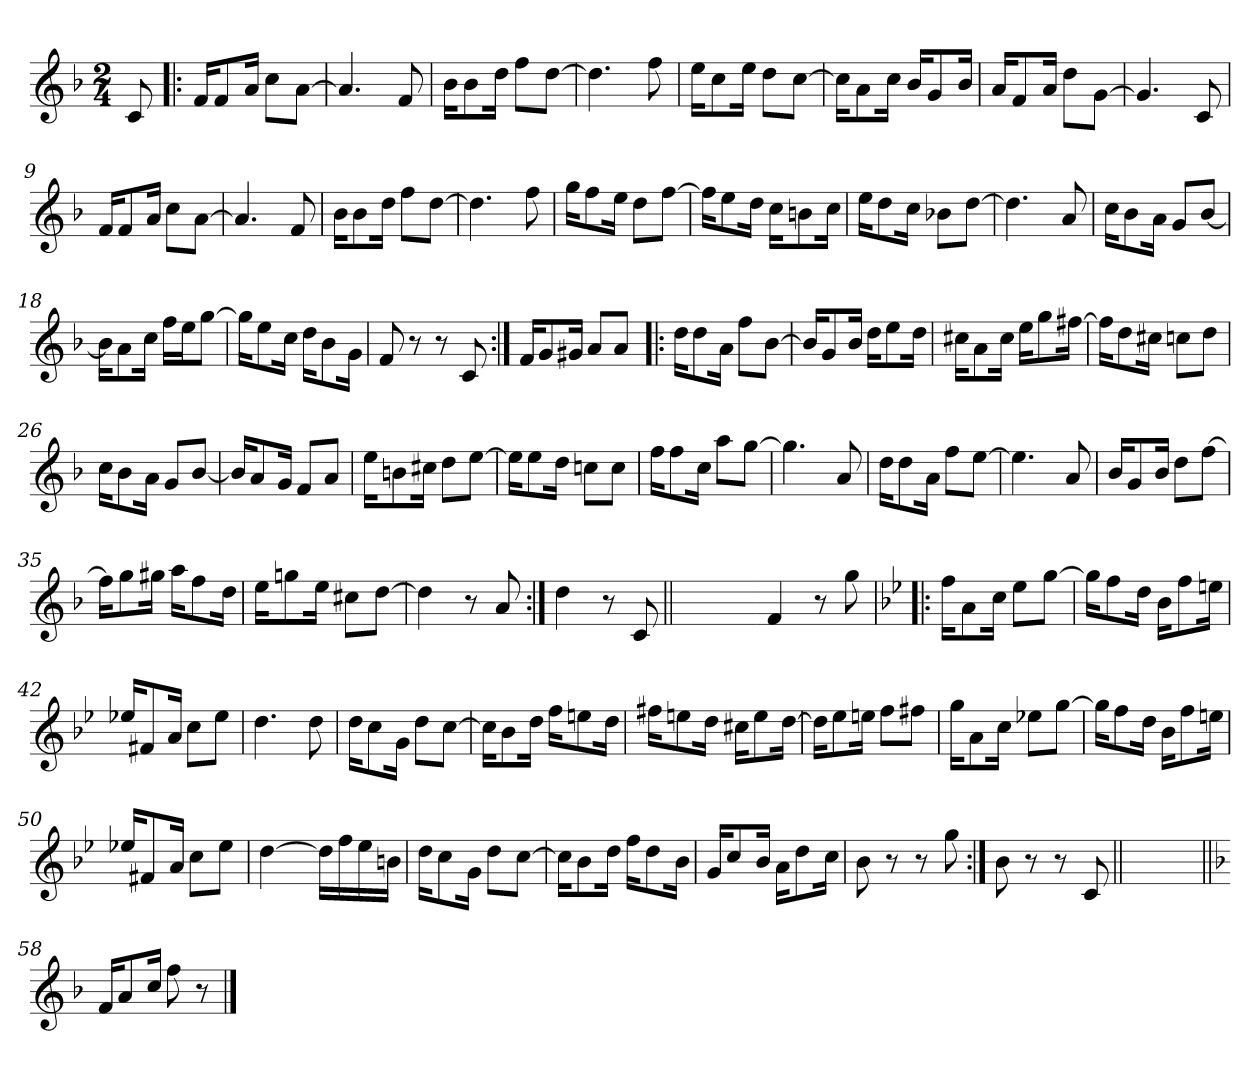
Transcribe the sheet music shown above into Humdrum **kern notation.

**kern
*part1
*staff1
*clefG2
*k[b-]
*F:
*M2/4
=
8c/
=1!|:
16f/KL
8f/
16a/Jk
8cc\L
[8a\J
=2
4.a/]
8f/
=3
16b-\KL
8b-\
16dd\Jk
8ff\L
[8dd\J
=4
4.dd\]
8ff\
!!LO:LB:g=z
=5
16ee\KL
8cc\
16ee\Jk
8dd\L
[8cc\J
=6
16cc\KL]
8a\
16cc\Jk
16b-/KL
8g/
16b-/Jk
=7
16a/KL
8f/
16a/Jk
8dd\L
[8g\J
=8
4.g/]
8c/
=9
16f/KL
8f/
16a/Jk
8cc\L
[8a\J
!!LO:LB:g=z
=10
4.a/]
8f/
=11
16b-\KL
8b-\
16dd\Jk
8ff\L
[8dd\J
=12
4.dd\]
8ff\
=13
16gg\KL
8ff\
16ee\Jk
8dd\L
[8ff\J
=14
16ff\KL]
8ee\
16dd\Jk
16cc\KL
8bn\
16cc\Jk
!!LO:LB:g=z
=15
16ee\KL
8dd\
16cc\Jk
8b-X\L
[8dd\J
=16
4.dd\]
8a/
=17
16cc\KL
8b-\
16a\Jk
8g/L
[8b-/J
=18
16b-\KL]
8a\
16cc\Jk
16ff\LL
16ee\J
[8gg\J
=19
16gg\KL]
8ee\
16cc\Jk
16dd\KL
8b-\
16g\Jk
!!LO:LB:g=z
=20
8f/
8r
8r
8c/
=21:|!
16f/KL
8g/
16g#X/Jk
8a/L
8a/J
=22!|:
16dd\KL
8dd\
16a\Jk
8ff\L
[8b-\J
=23
16b-/KL]
8g/
16b-/Jk
16dd\KL
8ee\
16dd\Jk
=24
16cc#X\KL
8a\
16cc#\Jk
16ee\KL
8gg\
[16ff#X\Jk
!!LO:LB:g=z
=25
16ff#\KL]
8dd\
16cc#X\Jk
8ccn\L
8dd\J
=26
16cc\KL
8b-\
16a\Jk
8g/L
[8b-/J
=27
16b-/KL]
8a/
16g/Jk
8f/L
8a/J
=28
16ee\KL
8bn\
16cc#X\Jk
8dd\L
[8ee\J
=29
16ee\KL]
8ee\
16dd\Jk
8ccn\L
8cc\J
!!LO:LB:g=z
=30
16ff\KL
8ff\
16cc\Jk
8aa\L
[8gg\J
=31
4.gg\]
8a/
=32
16dd\KL
8dd\
16a\Jk
8ff\L
[8ee\J
=33
4.ee\]
8a/
=34
16b-/KL
8g/
16b-/Jk
8dd\L
[8ff\J
!!LO:LB:g=z
=35
16ff\KL]
8gg\
16gg#X\Jk
16aa\KL
8ff\
16dd\Jk
=36
16ee\KL
8ggn\
16ee\Jk
8cc#X\L
[8dd\J
=37
4dd\]
8r
8a/
=38:|!
4dd\
8r
8c/
=38X1||
*stria0
2ryy
!!LO:LB:g=z
=39-
*stria5
4f/
8r
8gg\
=40!|:
*k[b-e-]
*B-:
16ff\KL
8a\
16cc\Jk
8ee-\L
[8gg\J
=41
16gg\KL]
8ff\
16dd\Jk
16b-\KL
8ff\
16een\Jk
=42
16ee-X/KL
8f#X/
16a/Jk
8cc\L
8ee-\J
=43
4.dd\
8dd\
!!LO:PB:g=z
=44
16dd\KL
8cc\
16g\Jk
8dd\L
[8cc\J
=45
16cc\KL]
8b-\
16dd\Jk
16ff\KL
8een\
16dd\Jk
=46
16ff#X\KL
8een\
16dd\Jk
16cc#X\KL
8ee\
[16dd\Jk
=47
16dd\KL]
8ee-\
16een\Jk
8ff\L
8ff#X\J
=48
16gg\KL
8a\
16cc\Jk
8ee-X\L
[8gg\J
!!LO:LB:g=z
=49
16gg\KL]
8ff\
16dd\Jk
16b-\KL
8ff\
16een\Jk
=50
16ee-X/KL
8f#X/
16a/Jk
8cc\L
8ee-\J
=51
*^
[>4dd\	8ryy
.	8ryy
16dd\LL]	4ryy
16ff\	.
16ee-\	.
16bn\JJ	.
*v	*v
=52
16dd\KL
8cc\
16g\Jk
8dd\L
[8cc\J
=53
16cc\KL]
8b-\
16dd\Jk
16ff\KL
8dd\
16b-\Jk
!!LO:LB:g=z
=54
16g/KL
8cc/
16b-/Jk
16a\KL
8dd\
16cc\Jk
=55
8b-\
8r
8r
8gg\
=56:|!
8b-\
8r
8r
8c/
=57||
*stria0
2ryy
=58||
*stria5
*k[b-]
*F:
16f/KL
8a/
16cc/Jk
8ff\
8r
==
*-
